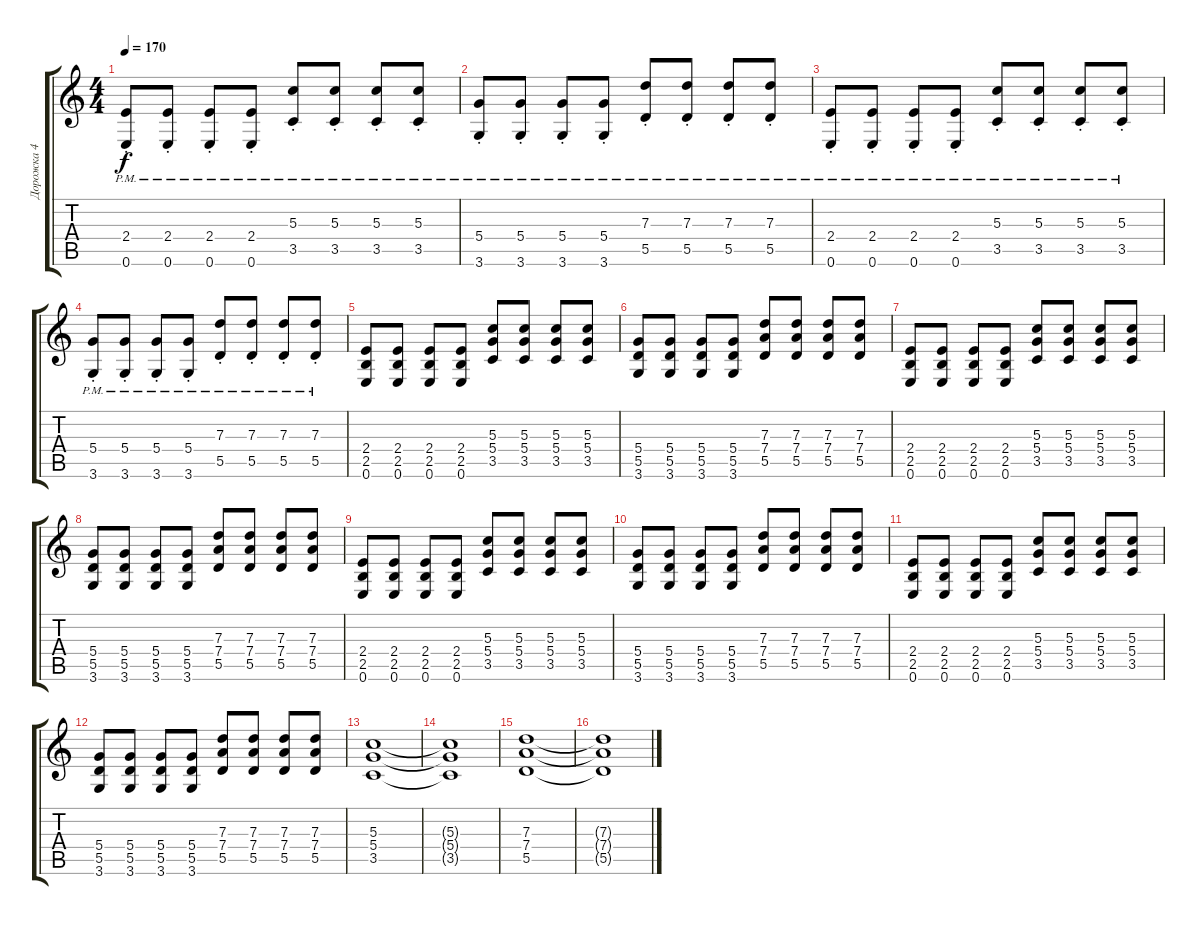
\track ("Дорожка 4" "Дорожка 4") {instrument distortionguitar}
\staff {score tabs}
\tuning (E4 B3 G3 D3 A2 E2) {hide}
\ts (4 4)
\tempo 170
\clef g2
\ks c
(2.4{pm st} 0.6{pm st}).8{dy f} (2.4{st} 0.6{pm st}).8 (2.4{st} 0.6{pm st}).8 (2.4{st} 0.6{pm st}).8 (5.3{st} 3.5{pm st}).8 (5.3{st} 3.5{pm st}).8 (5.3{st} 3.5{pm st}).8 (5.3{st} 3.5{pm st}).8 |
(5.4{st} 3.6{pm st}).8 (5.4{st} 3.6{pm st}).8 (5.4{st} 3.6{pm st}).8 (5.4{st} 3.6{pm st}).8 (7.3{st} 5.5{pm st}).8 (7.3{st} 5.5{pm st}).8 (7.3{st} 5.5{pm st}).8 (7.3{st} 5.5{pm st}).8 |
(2.4{pm st} 0.6{pm st}).8 (2.4{st} 0.6{pm st}).8 (2.4{st} 0.6{pm st}).8 (2.4{st} 0.6{pm st}).8 (5.3{st} 3.5{pm st}).8 (5.3{st} 3.5{pm st}).8 (5.3{st} 3.5{pm st}).8 (5.3{st} 3.5{pm st}).8 |
(5.4{st} 3.6{pm st}).8 (5.4{st} 3.6{pm st}).8 (5.4{st} 3.6{pm st}).8 (5.4{st} 3.6{pm st}).8 (7.3{st} 5.5{pm st}).8 (7.3{st} 5.5{pm st}).8 (7.3{st} 5.5{pm st}).8 (7.3{st} 5.5{pm st}).8 |
(2.4 2.5 0.6).8 (2.4 2.5 0.6).8 (2.4 2.5 0.6).8 (2.4 2.5 0.6).8 (5.3 5.4 3.5).8 (5.3 5.4 3.5).8 (5.3 5.4 3.5).8 (5.3 5.4 3.5).8 |
(5.4 5.5 3.6).8 (5.4 5.5 3.6).8 (5.4 5.5 3.6).8 (5.4 5.5 3.6).8 (7.3 7.4 5.5).8 (7.3 7.4 5.5).8 (7.3 7.4 5.5).8 (7.3 7.4 5.5).8 |
(2.4 2.5 0.6).8 (2.4 2.5 0.6).8 (2.4 2.5 0.6).8 (2.4 2.5 0.6).8 (5.3 5.4 3.5).8 (5.3 5.4 3.5).8 (5.3 5.4 3.5).8 (5.3 5.4 3.5).8 |
(5.4 5.5 3.6).8 (5.4 5.5 3.6).8 (5.4 5.5 3.6).8 (5.4 5.5 3.6).8 (7.3 7.4 5.5).8 (7.3 7.4 5.5).8 (7.3 7.4 5.5).8 (7.3 7.4 5.5).8 |
(2.4 2.5 0.6).8 (2.4 2.5 0.6).8 (2.4 2.5 0.6).8 (2.4 2.5 0.6).8 (5.3 5.4 3.5).8 (5.3 5.4 3.5).8 (5.3 5.4 3.5).8 (5.3 5.4 3.5).8 |
(5.4 5.5 3.6).8 (5.4 5.5 3.6).8 (5.4 5.5 3.6).8 (5.4 5.5 3.6).8 (7.3 7.4 5.5).8 (7.3 7.4 5.5).8 (7.3 7.4 5.5).8 (7.3 7.4 5.5).8 |
(2.4 2.5 0.6).8 (2.4 2.5 0.6).8 (2.4 2.5 0.6).8 (2.4 2.5 0.6).8 (5.3 5.4 3.5).8 (5.3 5.4 3.5).8 (5.3 5.4 3.5).8 (5.3 5.4 3.5).8 |
(5.4 5.5 3.6).8 (5.4 5.5 3.6).8 (5.4 5.5 3.6).8 (5.4 5.5 3.6).8 (7.3 7.4 5.5).8 (7.3 7.4 5.5).8 (7.3 7.4 5.5).8 (7.3 7.4 5.5).8 |
(5.3 5.4 3.5).1 |
(5.3{t} 5.4{t} 3.5{t}).1 |
(7.3 7.4 5.5).1 |
(7.3{t} 7.4{t} 5.5{t}).1
